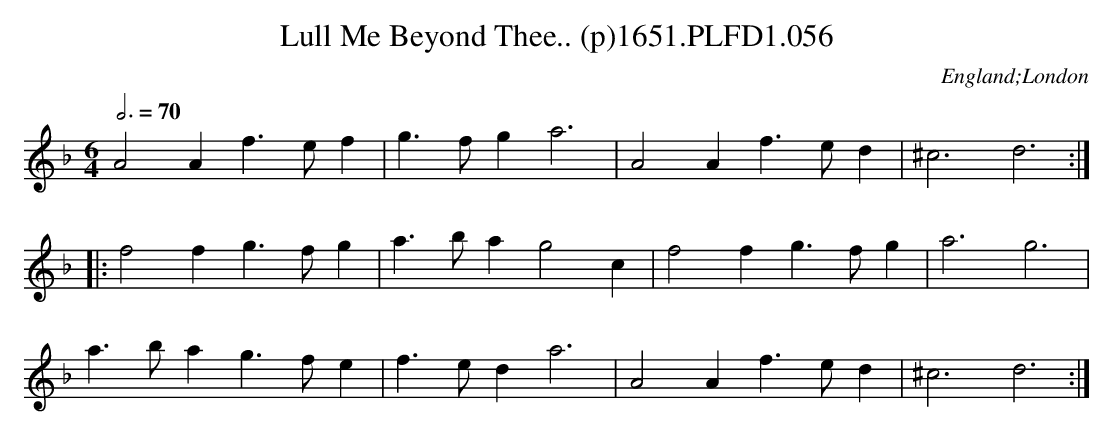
X:1
T:Lull Me Beyond Thee.. (p)1651.PLFD1.056
M:6/4
L:1/4
Q:3/4=70
O:England;London
K:F
A2 A f>ef| g>fg a3| A2 A f>ed| ^c3 d3:|
|:f2 f g>fg| a>ba g2 c| f2 f g>fg|a3 g3|
a>ba g>fe| f>ed a3| A2 A f>ed| ^c3 d3:|
